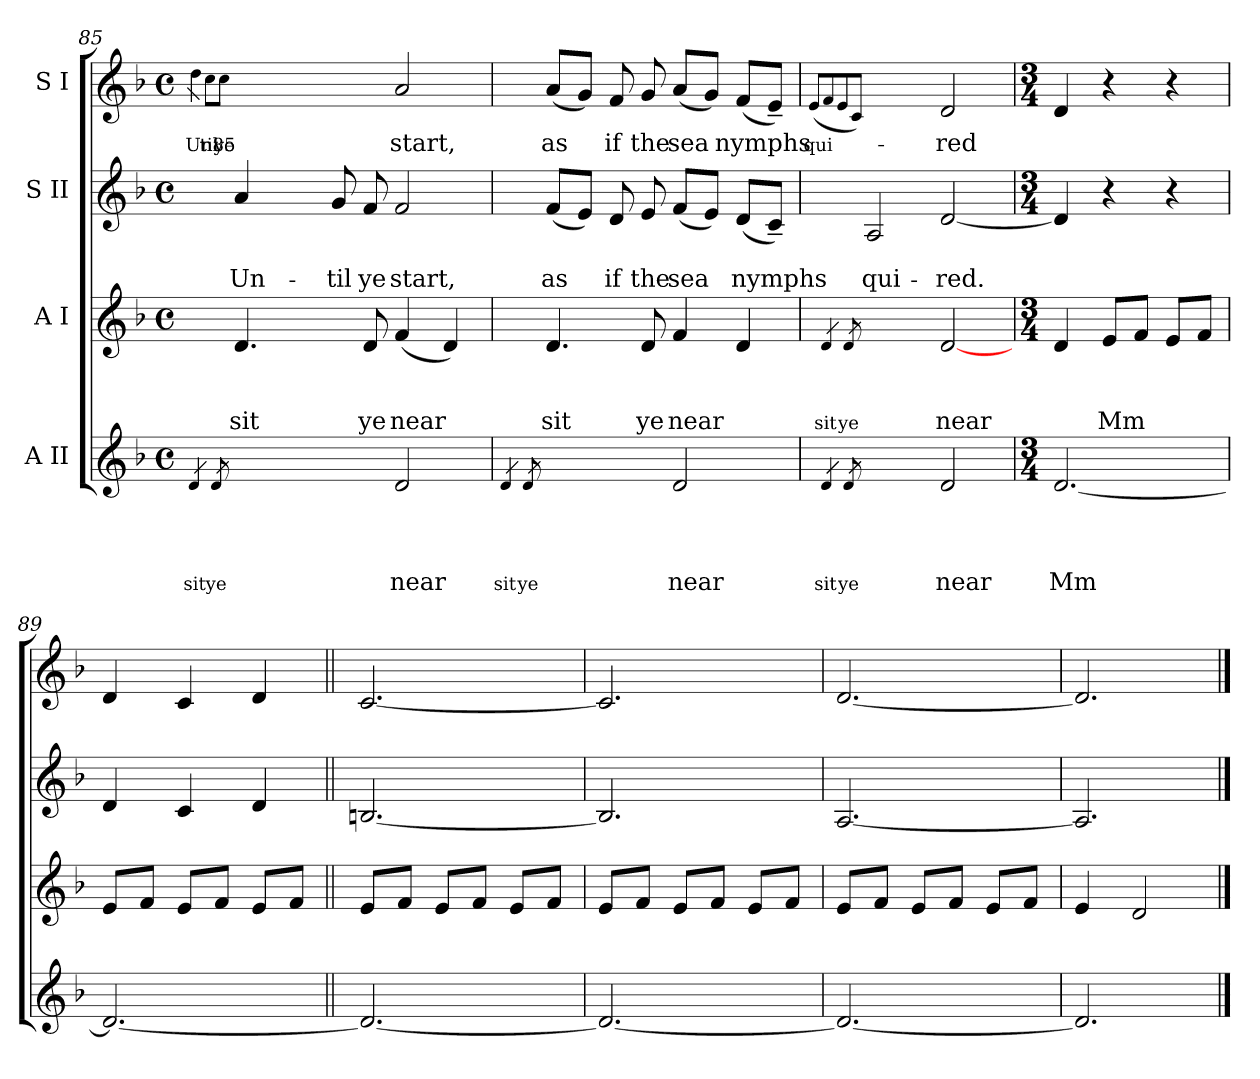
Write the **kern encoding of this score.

**kern	**text	**text	**text	**text	**kern	**text	**text	**text	**kern	**text	**text	**kern	**text
*part4	*part4	*part4	*part4	*part4	*part3	*part3	*part3	*part3	*part2	*part2	*part2	*part1	*part1
*staff4	*staff4	*staff4	*staff4	*staff4	*staff3	*staff3	*staff3	*staff3	*staff2	*staff2	*staff2	*staff1	*staff1
*I"A II	*	*	*	*	*I"A I	*	*	*	*I"S II	*	*	*I"S I	*
!!LO:LB:g=z
*clefG2	*	*	*	*	*clefG2	*	*	*	*clefG2	*	*	*clefG2	*
*k[b-]	*	*	*	*	*k[b-]	*	*	*	*k[b-]	*	*	*k[b-]	*
*F:	*	*	*	*	*F:	*	*	*	*F:	*	*	*F:	*
*M4/4	*	*	*	*	*M4/4	*	*	*	*M4/4	*	*	*M4/4	*
*met(c)	*	*	*	*	*met(c)	*	*	*	*met(c)	*	*	*met(c)	*
=85	=85	=85	=85	=85	=85	=85	=85	=85	=85	=85	=85	=85	=85
!	!	!	!	!	!	!	!	!	!	!	!	!	!LO:LY:b
.	.	.	.	.	.	.	.	.	.	.	.	4qdd\	Un85-
!	!	!	!	!LO:LY:b	!	!	!	!	!	!	!	!	!LO:LY:b
4qd/	.	.	.	sit	.	.	.	.	.	.	.	8qcc\L	-til
!	!	!	!	!LO:LY:b	!	!	!	!	!	!	!	!	!LO:LY:b
8qd/	.	.	.	ye	.	.	.	.	.	.	.	8qcc\J	ye
!	!	!	!	!	!	!	!	!LO:LY:b	!	!	!LO:LY:b	!	!
2ryy	.	.	.	.	4.d/	.	.	sit	4a/	.	Un-	2ryy	.
!	!	!	!	!	!	!	!	!	!	!	!LO:LY:b	!	!
.	.	.	.	.	.	.	.	.	8g/	.	-til	.	.
!	!	!	!	!	!	!	!	!LO:LY:b	!	!	!LO:LY:b	!	!
.	.	.	.	.	8d/	.	.	ye	8f/	.	ye	.	.
!	!	!	!	!LO:LY:b	!	!	!	!LO:LY:b	!	!	!LO:LY:b	!	!LO:LY:b
2d/	.	.	.	near	(<4f/	.	.	near	2f/	.	start,	2a/	start,
.	.	.	.	.	4d/)	.	.	.	.	.	.	.	.
=86	=86	=86	=86	=86	=86	=86	=86	=86	=86	=86	=86	=86	=86
!	!	!	!	!LO:LY:b	!	!	!	!	!	!	!	!	!
4qd/	.	.	.	sit	.	.	.	.	.	.	.	.	.
!	!	!	!	!LO:LY:b	!	!	!	!	!	!	!	!	!
8qd/	.	.	.	ye	.	.	.	.	.	.	.	.	.
!	!	!	!	!	!	!	!	!LO:LY:b	!	!	!LO:LY:b	!	!LO:LY:b
2ryy	.	.	.	.	4.d/	.	.	sit	(<8f/L	.	as	(<8a/L	as
.	.	.	.	.	.	.	.	.	8e/J)	.	.	8g/J)	.
!	!	!	!	!	!	!	!	!	!	!	!LO:LY:b	!	!LO:LY:b
.	.	.	.	.	.	.	.	.	8d/	.	if	8f/	if
!	!	!	!	!	!	!	!	!LO:LY:b	!	!	!LO:LY:b	!	!LO:LY:b
.	.	.	.	.	8d/	.	.	ye	8e/	.	the	8g/	the
!	!	!	!	!LO:LY:b	!	!	!	!LO:LY:b	!	!	!LO:LY:b	!	!LO:LY:b
2d/	.	.	.	near	4f/	.	.	near	(<8f/L	.	sea	(<8a/L	sea
.	.	.	.	.	.	.	.	.	8e/J)	.	.	8g/J)	.
!	!	!	!	!	!	!	!	!	!	!	!LO:LY:b	!	!LO:LY:b
.	.	.	.	.	4d/	.	.	.	(<8d/L	.	nymphs	(<8f/L	nymphs
.	.	.	.	.	.	.	.	.	8c~</J)	.	.	8e~</J)	.
=87	=87	=87	=87	=87	=87	=87	=87	=87	=87	=87	=87	=87	=87
!	!	!	!	!	!	!	!	!	!	!	!	!	!LO:LY:b
.	.	.	.	.	.	.	.	.	.	.	.	(<8qe/L	qui-
.	.	.	.	.	.	.	.	.	.	.	.	8qf/	.
!	!	!	!	!LO:LY:b	!	!	!	!LO:LY:b	!	!	!	!	!
4qd/	.	.	.	sit	4qd/	.	.	sit	.	.	.	8qe/	.
!	!	!	!	!LO:LY:b	!	!	!	!LO:LY:b	!	!	!	!	!
8qd/	.	.	.	ye	8qd/	.	.	ye	.	.	.	8qc/J)	.
!	!	!	!	!	!	!	!	!	!	!	!LO:LY:b	!	!
2ryy	.	.	.	.	2ryy	.	.	.	2A/	.	qui-	2ryy	.
!	!	!	!	!LO:LY:b	!	!	!	!LO:LY:b	!	!	!LO:LY:b	!	!LO:LY:b
2d/	.	.	.	near	[<2d/	.	.	near	[<2d/	.	-red.	2d/	-red
=88	=88	=88	=88	=88	=88	=88	=88	=88	=88	=88	=88	=88	=88
*M3/4	*	*	*	*	*M3/4	*	*	*	*M3/4	*	*	*M3/4	*
!	!	!	!	!LO:LY:b	!	!	!	!	!	!	!	!	!
[<2.d/	.	.	.	Mm	4d/	.	.	.	4d/]	.	.	4d/	.
!	!	!	!	!	!	!	!	!LO:LY:b	!	!	!	!	!
.	.	.	.	.	8e/L	.	.	Mm	4r	.	.	4r	.
.	.	.	.	.	8f/J	.	.	.	.	.	.	.	.
.	.	.	.	.	8e/L	.	.	.	4r	.	.	4r	.
.	.	.	.	.	8f/J	.	.	.	.	.	.	.	.
=89	=89	=89	=89	=89	=89	=89	=89	=89	=89	=89	=89	=89	=89
2.d/_	.	.	.	.	8e/L	.	.	.	4d/	.	.	4d/	.
.	.	.	.	.	8f/J	.	.	.	.	.	.	.	.
.	.	.	.	.	8e/L	.	.	.	4c/	.	.	4c/	.
.	.	.	.	.	8f/J	.	.	.	.	.	.	.	.
.	.	.	.	.	8e/L	.	.	.	4d/	.	.	4d/	.
.	.	.	.	.	8f/J	.	.	.	.	.	.	.	.
!!LO:LB:g=z
=90||	=90||	=90||	=90||	=90||	=90||	=90||	=90||	=90||	=90||	=90||	=90||	=90||	=90||
2.d/_	.	.	.	.	8e/L	.	.	.	[<2.Bn/	.	.	[<2.c/	.
.	.	.	.	.	8f/J	.	.	.	.	.	.	.	.
.	.	.	.	.	8e/L	.	.	.	.	.	.	.	.
.	.	.	.	.	8f/J	.	.	.	.	.	.	.	.
.	.	.	.	.	8e/L	.	.	.	.	.	.	.	.
.	.	.	.	.	8f/J	.	.	.	.	.	.	.	.
=91	=91	=91	=91	=91	=91	=91	=91	=91	=91	=91	=91	=91	=91
2.d/_	.	.	.	.	8e/L	.	.	.	2.B/]	.	.	2.c/]	.
.	.	.	.	.	8f/J	.	.	.	.	.	.	.	.
.	.	.	.	.	8e/L	.	.	.	.	.	.	.	.
.	.	.	.	.	8f/J	.	.	.	.	.	.	.	.
.	.	.	.	.	8e/L	.	.	.	.	.	.	.	.
.	.	.	.	.	8f/J	.	.	.	.	.	.	.	.
=92	=92	=92	=92	=92	=92	=92	=92	=92	=92	=92	=92	=92	=92
2.d/_	.	.	.	.	8e/L	.	.	.	[<2.A/	.	.	[<2.d/	.
.	.	.	.	.	8f/J	.	.	.	.	.	.	.	.
.	.	.	.	.	8e/L	.	.	.	.	.	.	.	.
.	.	.	.	.	8f/J	.	.	.	.	.	.	.	.
.	.	.	.	.	8e/L	.	.	.	.	.	.	.	.
.	.	.	.	.	8f/J	.	.	.	.	.	.	.	.
=93	=93	=93	=93	=93	=93	=93	=93	=93	=93	=93	=93	=93	=93
2.d/]	.	.	.	.	4e/	.	.	.	2.A/]	.	.	2.d/]	.
.	.	.	.	.	2d/	.	.	.	.	.	.	.	.
==	==	==	==	==	==	==	==	==	==	==	==	==	==
*-	*-	*-	*-	*-	*-	*-	*-	*-	*-	*-	*-	*-	*-
